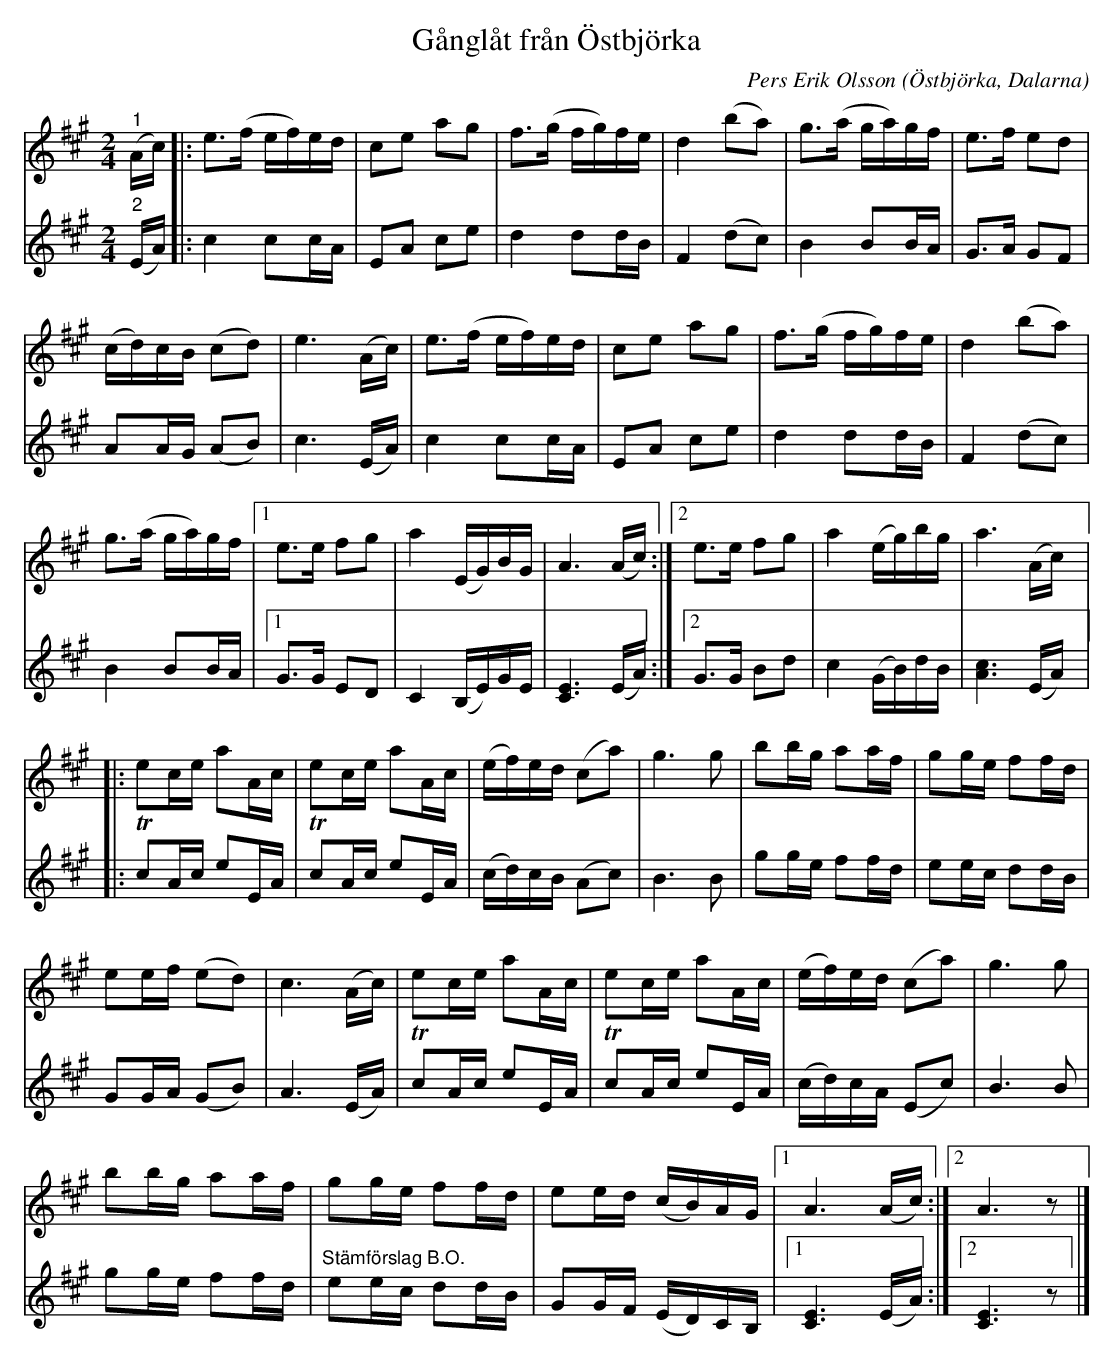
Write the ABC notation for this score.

X:1
T:Gånglåt från Östbjörka
C:Pers Erik Olsson
O:Östbjörka, Dalarna
L:1/16
M:2/4
K:A
V:1
"^1" (Ac) |: e2>(f2 ef)ed | c2e2 a2g2 | f2>(g2 fg)fe | d4 (b2a2) | g2>(a2 ga)gf | e2>f2 e2d2 |
(cd)cB (c2d2) | e6 (Ac) | e2>(f2 ef)ed | c2e2 a2g2 | f2>(g2 fg)fe | d4 (b2a2) |
g2>(a2 ga)gf |1 e2>e2 f2g2 | a4 (EG)BG | A6 (Ac) :|2 e2>e2 f2g2 | a4 (eg)bg | a6 (Ac) |:
e2ce a2Ac | e2ce a2Ac | (ef)ed (c2a2) | g6 g2 | b2bg a2af | g2ge f2fd |
e2ef (e2d2) | c6 (Ac) | e2ce a2Ac | e2ce a2Ac | (ef)ed (c2a2) | g6 g2 |
b2bg a2af | g2ge f2fd | e2ed (cB)AG |1 A6 (Ac) :|2 A6 z2 |]
V:2
"^2" (EA) |: c4 c2cA | E2A2 c2e2 | d4 d2dB | F4 (d2c2) | B4 B2BA | G2>A2 G2F2 |
 A2AG (A2B2) | c6 (EA) | c4 c2cA | E2A2 c2e2 | d4 d2dB | F4 (d2c2) |
B4 B2BA |1 G2>G2 E2D2 | C4 (B,E)GE | [CE]6 (EA) :|2 G2>G2 B2d2 | c4 (GB)dB | [Ac]6 (EA) |:
T c2Ac e2EA |T c2Ac e2EA | (cd)cB (A2c2) | B6 B2 | g2ge f2fd | e2ec d2dB |
G2GA (G2B2) | A6 (EA) |T c2Ac e2EA | T c2Ac e2EA | (cd)cA (E2c2) |  B6 B2 |
g2ge f2fd | "Stämförslag B.O." e2ec d2dB | G2GF (ED)CB, |1 [CE]6 (EA) :|2 [CE]6 z2 |]
